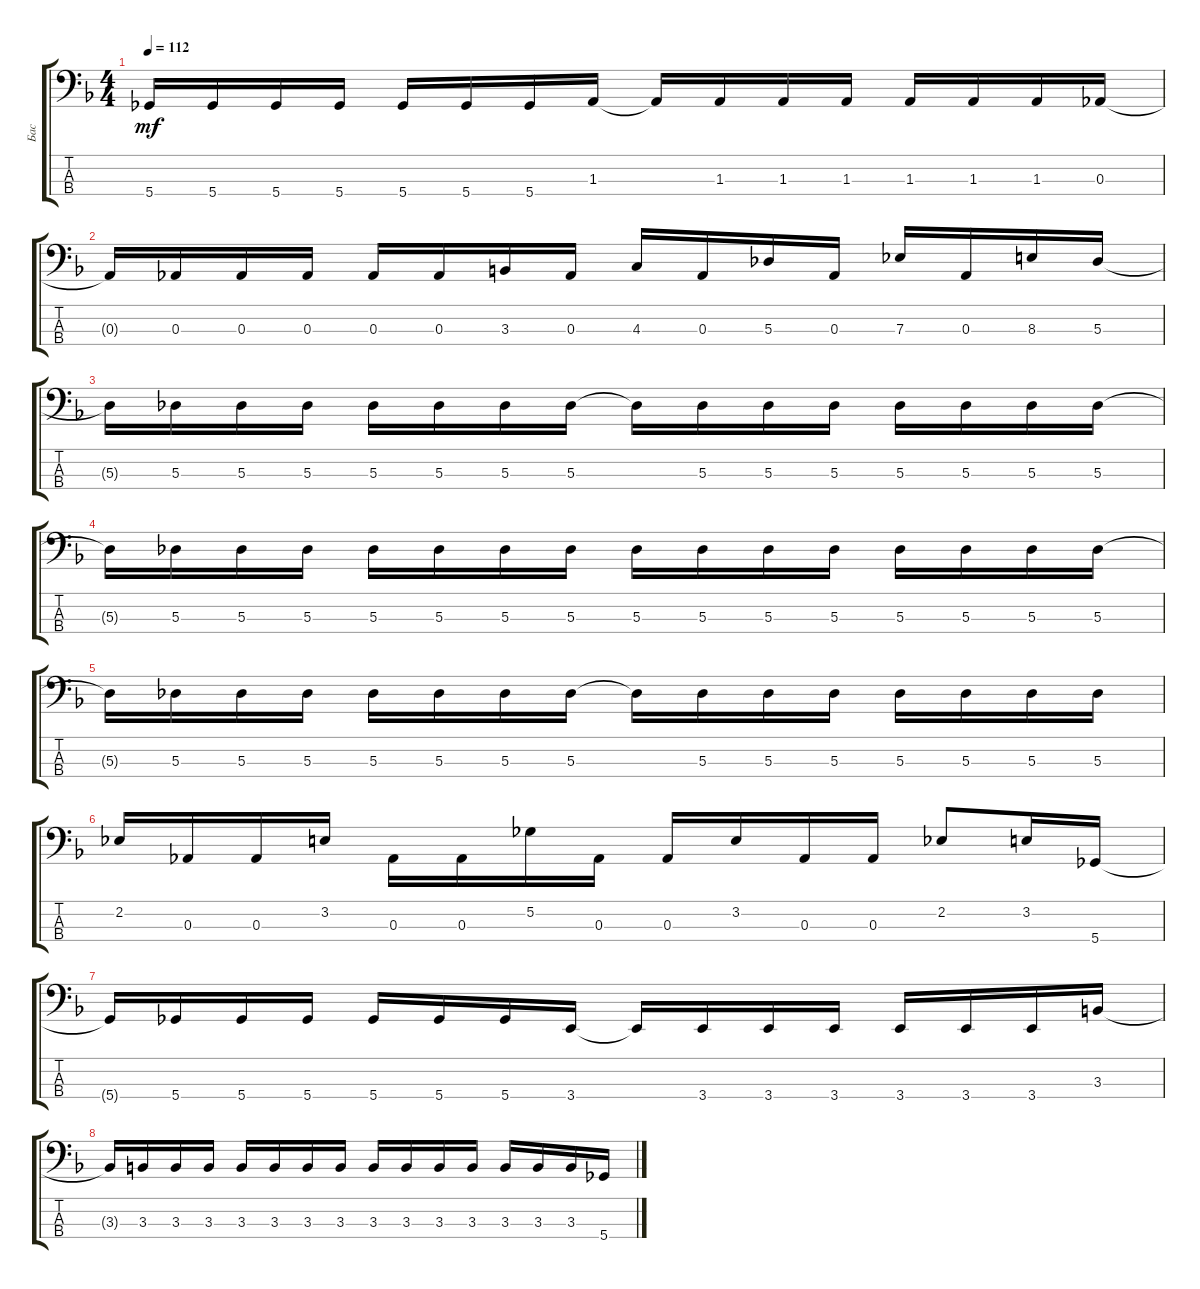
\track ("Бас" "Бас") {instrument electricbassfinger}
\staff {score tabs}
\tuning (Gb2 Db2 Ab1 Db1) {hide}
\ts (4 4)
\tempo 112
\clef f4
\ks dminor
5.4{t}.16{dy mf} 5.4.16 5.4.16 5.4.16 5.4.16 5.4.16 5.4.16 1.3.16 1.3{t}.16 1.3.16 1.3.16 1.3.16 1.3.16 1.3.16 1.3.16 0.3.16 |
0.3{t}.16 0.3.16 0.3.16 0.3.16 0.3.16 0.3.16 3.3.16 0.3.16 4.3.16 0.3.16 5.3.16 0.3.16 7.3.16 0.3.16 8.3.16 5.3.16 |
5.3{t}.16 5.3.16 5.3.16 5.3.16 5.3.16 5.3.16 5.3.16 5.3.16 5.3{t}.16 5.3.16 5.3.16 5.3.16 5.3.16 5.3.16 5.3.16 5.3.16 |
5.3{t}.16 5.3.16 5.3.16 5.3.16 5.3.16 5.3.16 5.3.16 5.3.16 5.3.16 5.3.16 5.3.16 5.3.16 5.3.16 5.3.16 5.3.16 5.3.16 |
5.3{t}.16 5.3.16 5.3.16 5.3.16 5.3.16 5.3.16 5.3.16 5.3.16 5.3{t}.16 5.3.16 5.3.16 5.3.16 5.3.16 5.3.16 5.3.16 5.3.16 |
2.2.16 0.3.16 0.3.16 3.2.16 0.3.16 0.3.16 5.2.16 0.3.16 0.3.16 3.2.16 0.3.16 0.3.16 2.2.8 3.2.16 5.4.16 |
5.4{t}.16 5.4.16 5.4.16 5.4.16 5.4.16 5.4.16 5.4.16 3.4.16 3.4{t}.16 3.4.16 3.4.16 3.4.16 3.4.16 3.4.16 3.4.16 3.3.16 |
3.3{t}.16 3.3.16 3.3.16 3.3.16 3.3.16 3.3.16 3.3.16 3.3.16 3.3.16 3.3.16 3.3.16 3.3.16 3.3.16 3.3.16 3.3.16 5.4.16
